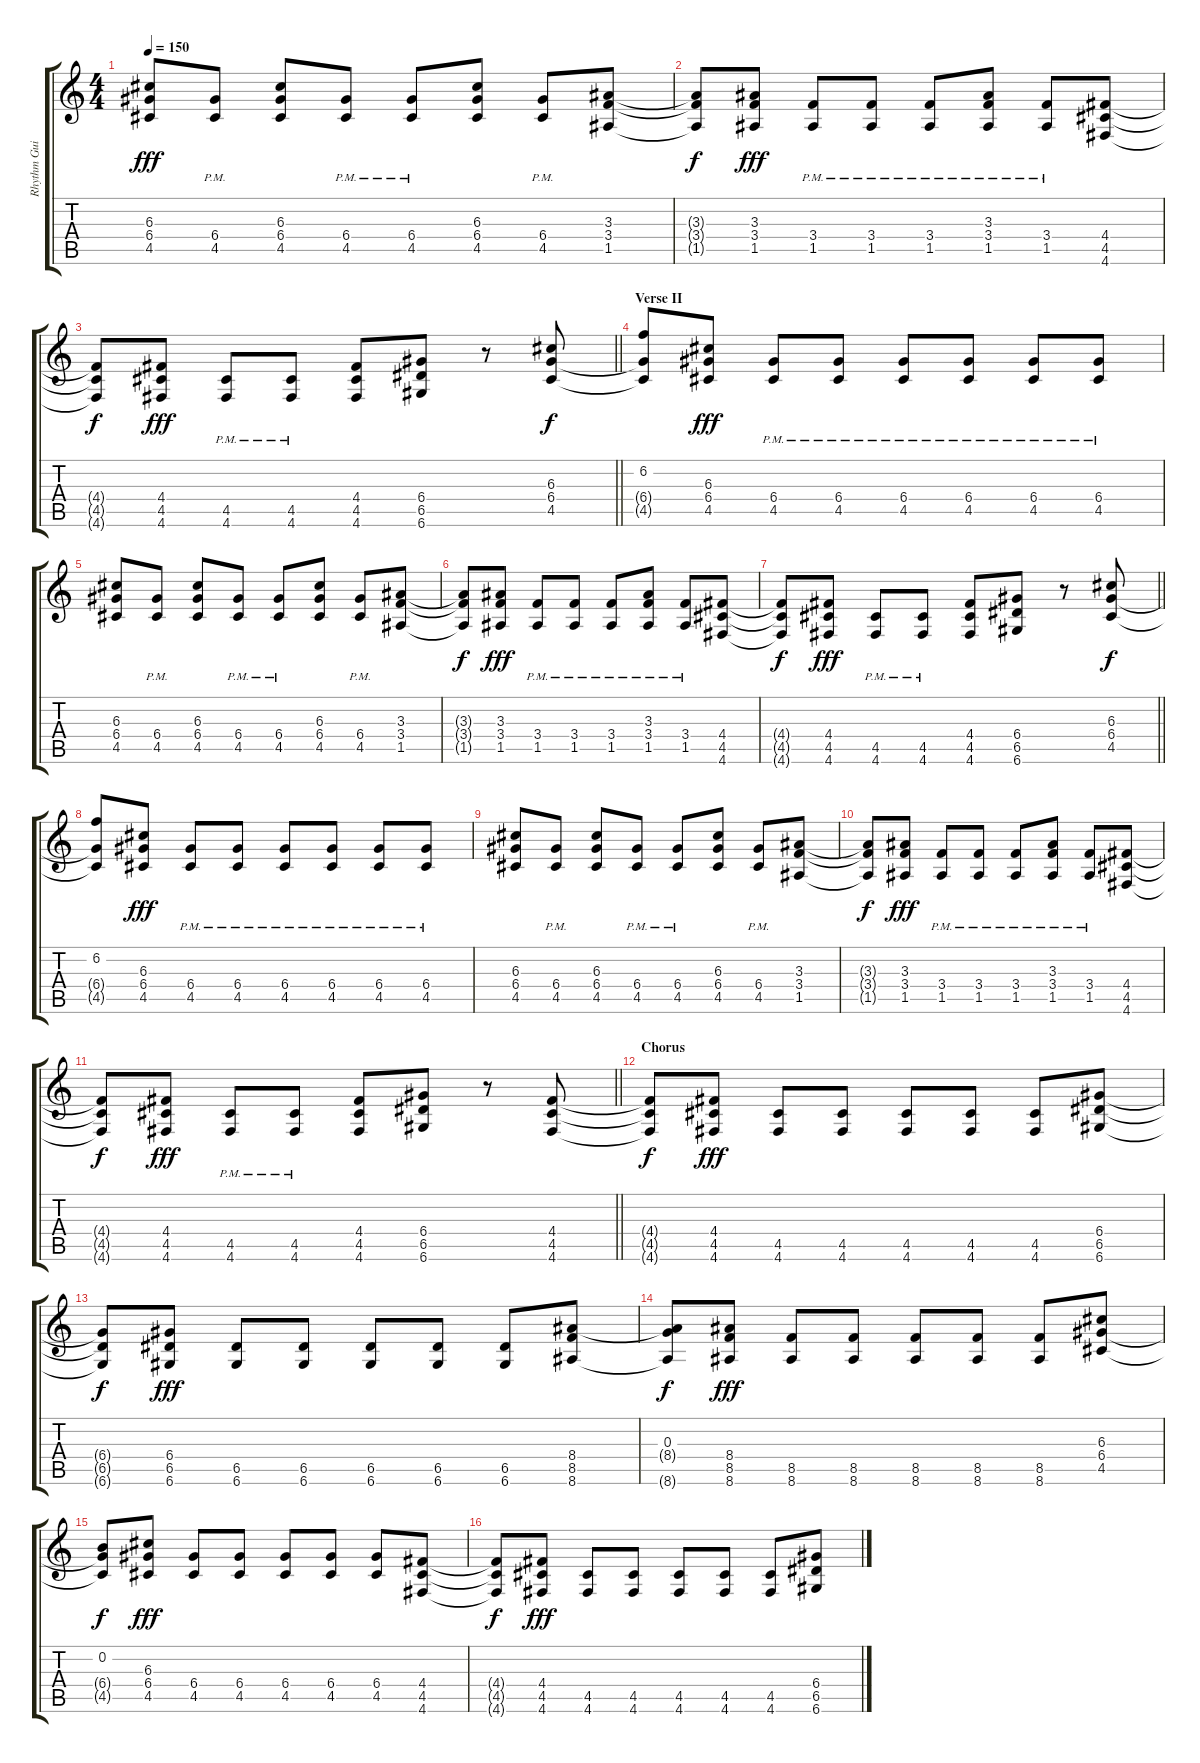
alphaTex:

\track ("Rhythm Guitar" "Rhythm Gui") {instrument distortionguitar}
\staff {score tabs}
\tuning (E4 B3 G3 D3 A2 D2) {hide}
\ts (4 4)
\tempo 150
\clef g2
\ks c
(6.3 6.4 4.5).8{dy fff} (6.4{pm} 4.5{pm}).8 (6.3 6.4 4.5).8 (6.4{pm} 4.5{pm}).8 (6.4{pm} 4.5{pm}).8 (6.3 6.4 4.5).8 (6.4{pm} 4.5{pm}).8 (3.3 3.4 1.5).8 |
(3.3{t} 3.4{t} 1.5{t}).8{dy f} (3.3 3.4 1.5).8{dy fff} (3.4{pm} 1.5{pm}).8 (3.4{pm} 1.5{pm}).8 (3.4{pm} 1.5{pm}).8 (3.3{pm} 3.4 1.5).8 (3.4{pm} 1.5{pm}).8 (4.4 4.5 4.6).8 |
\barLineRight lightlight
(4.4{t} 4.5{t} 4.6{t}).8{dy f} (4.4 4.5 4.6).8{dy fff} (4.5{pm} 4.6{pm}).8 (4.5{pm} 4.6{pm}).8 (4.4 4.5 4.6).8 (6.4 6.5 6.6).8 r.8 (6.3 6.4 4.5).8{dy f} |
\section ("" "Verse II")
(6.2 6.4{t} 4.5{t}).8 (6.3 6.4 4.5).8{dy fff} (6.4{pm} 4.5{pm}).8 (6.4{pm} 4.5{pm}).8 (6.4{pm} 4.5{pm}).8 (6.4{pm} 4.5{pm}).8 (6.4{pm} 4.5{pm}).8 (6.4{pm} 4.5{pm}).8 |
(6.3 6.4 4.5).8 (6.4{pm} 4.5{pm}).8 (6.3 6.4 4.5).8 (6.4{pm} 4.5{pm}).8 (6.4{pm} 4.5{pm}).8 (6.3 6.4 4.5).8 (6.4{pm} 4.5{pm}).8 (3.3 3.4 1.5).8 |
(3.3{t} 3.4{t} 1.5{t}).8{dy f} (3.3 3.4 1.5).8{dy fff} (3.4{pm} 1.5{pm}).8 (3.4{pm} 1.5{pm}).8 (3.4{pm} 1.5{pm}).8 (3.3{pm} 3.4 1.5).8 (3.4{pm} 1.5{pm}).8 (4.4 4.5 4.6).8 |
\barLineRight lightlight
(4.4{t} 4.5{t} 4.6{t}).8{dy f} (4.4 4.5 4.6).8{dy fff} (4.5{pm} 4.6{pm}).8 (4.5{pm} 4.6{pm}).8 (4.4 4.5 4.6).8 (6.4 6.5 6.6).8 r.8 (6.3 6.4 4.5).8{dy f} |
(6.2 6.4{t} 4.5{t}).8 (6.3 6.4 4.5).8{dy fff} (6.4{pm} 4.5{pm}).8 (6.4{pm} 4.5{pm}).8 (6.4{pm} 4.5{pm}).8 (6.4{pm} 4.5{pm}).8 (6.4{pm} 4.5{pm}).8 (6.4{pm} 4.5{pm}).8 |
(6.3 6.4 4.5).8 (6.4{pm} 4.5{pm}).8 (6.3 6.4 4.5).8 (6.4{pm} 4.5{pm}).8 (6.4{pm} 4.5{pm}).8 (6.3 6.4 4.5).8 (6.4{pm} 4.5{pm}).8 (3.3 3.4 1.5).8 |
(3.3{t} 3.4{t} 1.5{t}).8{dy f} (3.3 3.4 1.5).8{dy fff} (3.4{pm} 1.5{pm}).8 (3.4{pm} 1.5{pm}).8 (3.4{pm} 1.5{pm}).8 (3.3{pm} 3.4 1.5).8 (3.4{pm} 1.5{pm}).8 (4.4 4.5 4.6).8 |
\barLineRight lightlight
(4.4{t} 4.5{t} 4.6{t}).8{dy f} (4.4 4.5 4.6).8{dy fff} (4.5{pm} 4.6{pm}).8 (4.5{pm} 4.6{pm}).8 (4.4 4.5 4.6).8 (6.4 6.5 6.6).8 r.8 (4.4 4.5 4.6).8 |
\section ("" "Chorus")
(4.4{t} 4.5{t} 4.6{t}).8{dy f} (4.4 4.5 4.6).8{dy fff} (4.5 4.6).8 (4.5 4.6).8 (4.5 4.6).8 (4.5 4.6).8 (4.5 4.6).8 (6.4 6.5 6.6).8 |
(6.4{t} 6.5{t} 6.6{t}).8{dy f} (6.4 6.5 6.6).8{dy fff} (6.5 6.6).8 (6.5 6.6).8 (6.5 6.6).8 (6.5 6.6).8 (6.5 6.6).8 (8.4 8.5 8.6).8 |
(0.3 8.4{t} 8.6{t}).8{dy f} (8.4 8.5 8.6).8{dy fff} (8.5 8.6).8 (8.5 8.6).8 (8.5 8.6).8 (8.5 8.6).8 (8.5 8.6).8 (6.3 6.4 4.5).8 |
(0.2 6.4{t} 4.5{t}).8{dy f} (6.3 6.4 4.5).8{dy fff} (6.4 4.5).8 (6.4 4.5).8 (6.4 4.5).8 (6.4 4.5).8 (6.4 4.5).8 (4.4 4.5 4.6).8 |
(4.4{t} 4.5{t} 4.6{t}).8{dy f} (4.4 4.5 4.6).8{dy fff} (4.5 4.6).8 (4.5 4.6).8 (4.5 4.6).8 (4.5 4.6).8 (4.5 4.6).8 (6.4 6.5 6.6).8
